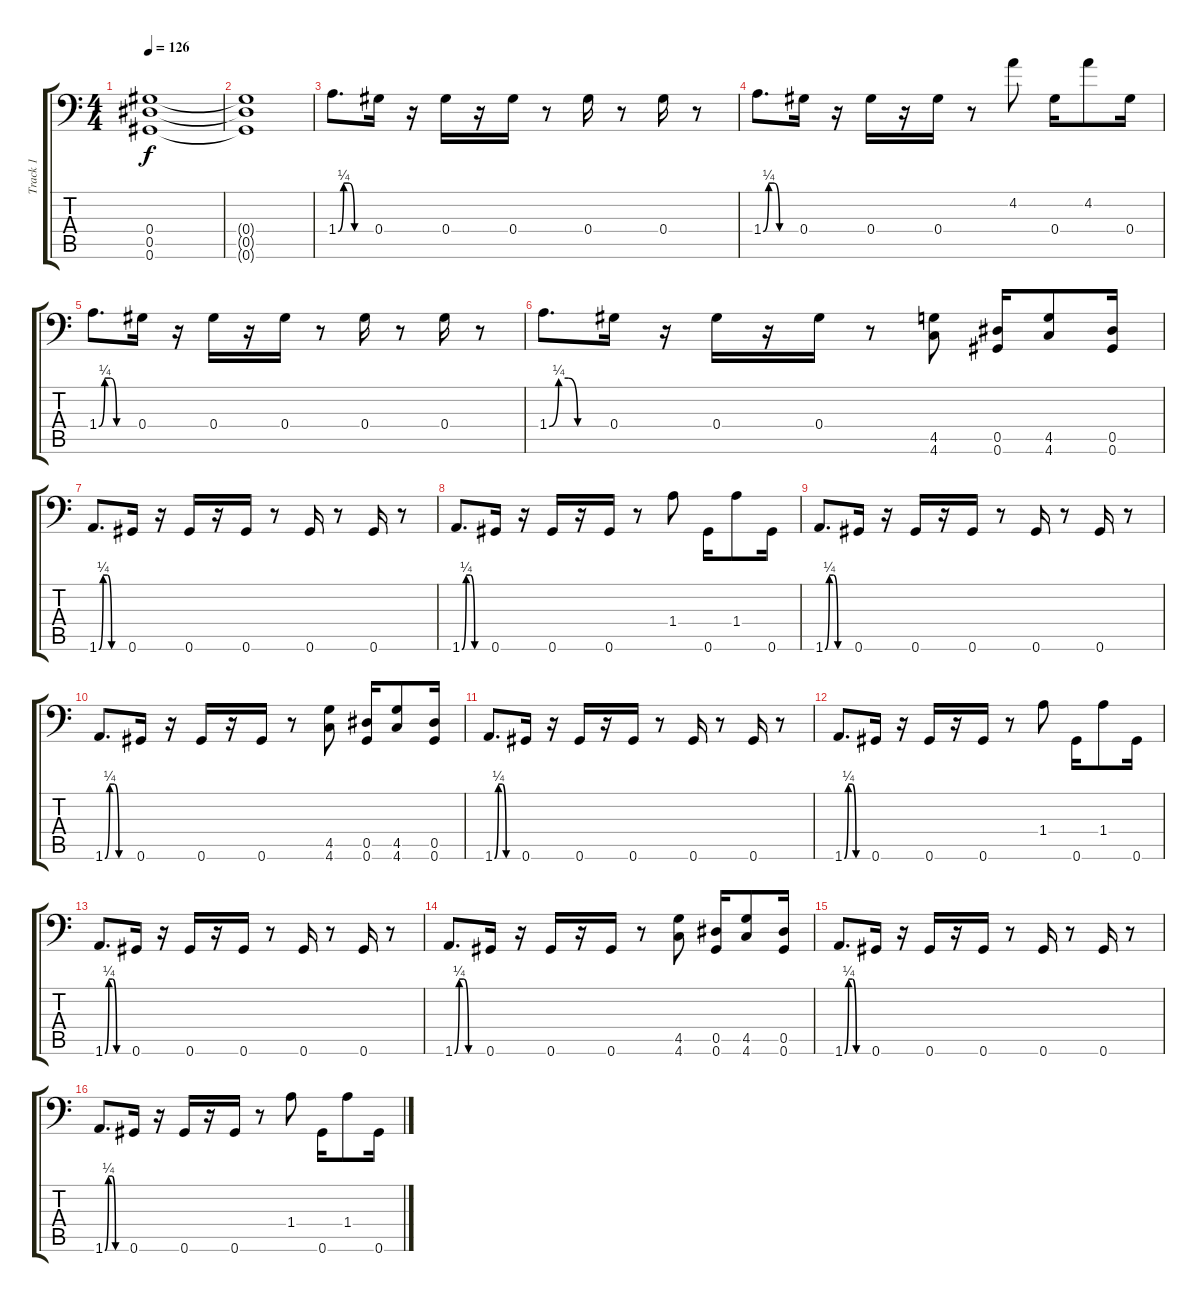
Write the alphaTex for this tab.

\track ("Track 1" "Track 1") {instrument distortionguitar}
\staff {score tabs}
\tuning (Bb3 F3 Db3 Ab2 Eb2 Ab1) {hide}
\ts (4 4)
\tempo 126
\clef f4
\ks c
(0.4 0.5 0.6).1{dy f volume 13} |
(0.4{t} 0.5{t} 0.6{t}).1 |
1.4{be (custom 0 0 10 1 20 1 30 0 60 0)}.8{d} 0.4.16 r.16 0.4.16 r.16 0.4.16 r.8 0.4.16 r.8 0.4.16 r.8 |
1.4{be (custom 0 0 10 1 20 1 30 0 60 0)}.8{d} 0.4.16 r.16 0.4.16 r.16 0.4.16 r.8 4.2.8 0.4.16 4.2.8 0.4.16 |
1.4{be (custom 0 0 10 1 20 1 30 0 60 0)}.8{d} 0.4.16 r.16 0.4.16 r.16 0.4.16 r.8 0.4.16 r.8 0.4.16 r.8 |
1.4{be (custom 0 0 10 1 20 1 30 0 60 0)}.8{d} 0.4.16 r.16 0.4.16 r.16 0.4.16 r.8 (4.5 4.6).8 (0.5 0.6).16 (4.5 4.6).8 (0.5 0.6).16 |
1.6{be (custom 0 0 10 1 20 1 30 0 60 0)}.8{d} 0.6.16 r.16 0.6.16 r.16 0.6.16 r.8 0.6.16 r.8 0.6.16 r.8 |
1.6{be (custom 0 0 10 1 20 1 30 0 60 0)}.8{d} 0.6.16 r.16 0.6.16 r.16 0.6.16 r.8 1.4.8 0.6.16 1.4.8 0.6.16 |
1.6{be (custom 0 0 10 1 20 1 30 0 60 0)}.8{d} 0.6.16 r.16 0.6.16 r.16 0.6.16 r.8 0.6.16 r.8 0.6.16 r.8 |
1.6{be (custom 0 0 10 1 20 1 30 0 60 0)}.8{d} 0.6.16 r.16 0.6.16 r.16 0.6.16 r.8 (4.5 4.6).8 (0.5 0.6).16 (4.5 4.6).8 (0.5 0.6).16 |
1.6{be (custom 0 0 10 1 20 1 30 0 60 0)}.8{d} 0.6.16 r.16 0.6.16 r.16 0.6.16 r.8 0.6.16 r.8 0.6.16 r.8 |
1.6{be (custom 0 0 10 1 20 1 30 0 60 0)}.8{d} 0.6.16 r.16 0.6.16 r.16 0.6.16 r.8 1.4.8 0.6.16 1.4.8 0.6.16 |
1.6{be (custom 0 0 10 1 20 1 30 0 60 0)}.8{d} 0.6.16 r.16 0.6.16 r.16 0.6.16 r.8 0.6.16 r.8 0.6.16 r.8 |
1.6{be (custom 0 0 10 1 20 1 30 0 60 0)}.8{d} 0.6.16 r.16 0.6.16 r.16 0.6.16 r.8 (4.5 4.6).8 (0.5 0.6).16 (4.5 4.6).8 (0.5 0.6).16 |
1.6{be (custom 0 0 10 1 20 1 30 0 60 0)}.8{d} 0.6.16 r.16 0.6.16 r.16 0.6.16 r.8 0.6.16 r.8 0.6.16 r.8 |
1.6{be (custom 0 0 10 1 20 1 30 0 60 0)}.8{d} 0.6.16 r.16 0.6.16 r.16 0.6.16 r.8 1.4.8 0.6.16 1.4.8 0.6.16
